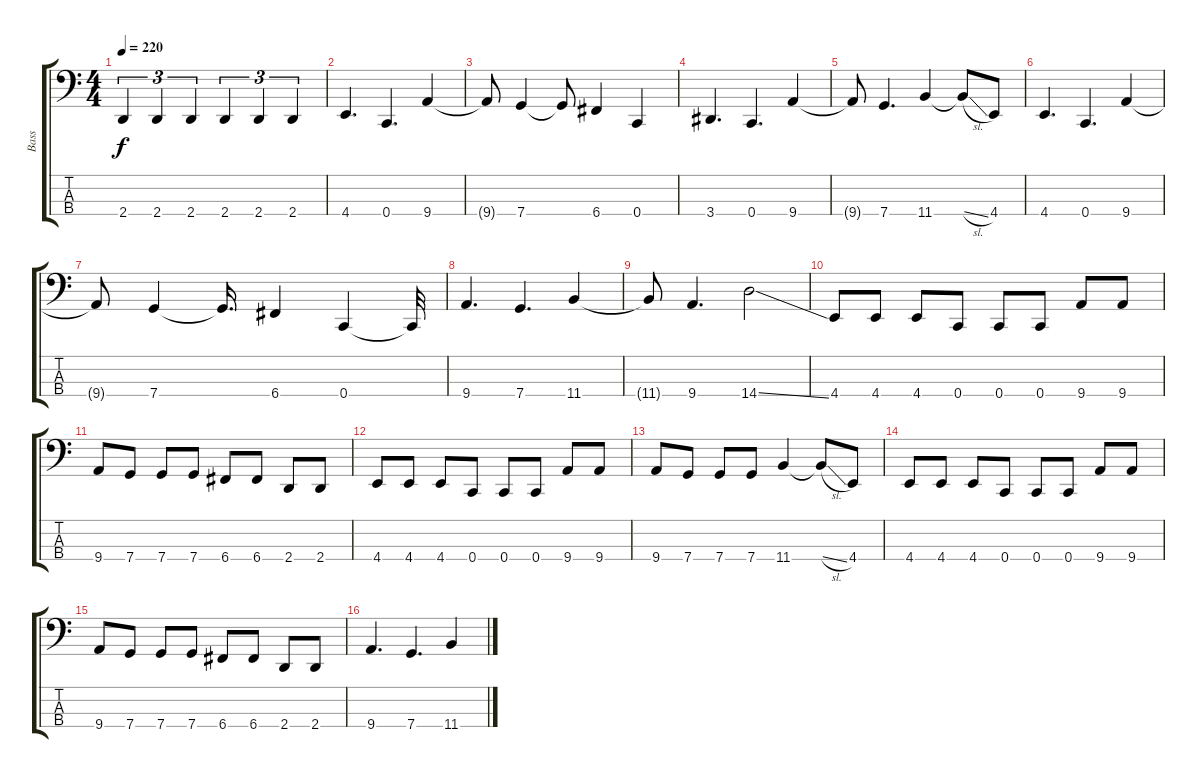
\track (" Bass" " Bass") {instrument electricbasspick}
\staff {score tabs}
\tuning (Eb2 Bb1 F1 C1) {hide}
\ts (4 4)
\tempo 220
\clef f4
\ks c
2.4.4{tu (3 2) dy f} 2.4.4{tu (3 2)} 2.4.4{tu (3 2)} 2.4.4{tu (3 2)} 2.4.4{tu (3 2)} 2.4.4{tu (3 2)} |
4.4.4{d} 0.4.4{d} 9.4.4 |
9.4{t}.8 7.4.4 7.4{t}.8 6.4.4 0.4.4 |
3.4.4{d} 0.4.4{d} 9.4.4 |
9.4{t}.8 7.4.4{d} 11.4.4 11.4{sl t}.8 4.4.8 |
4.4.4{d} 0.4.4{d} 9.4.4 |
9.4{t}.8 7.4.4 7.4{t}.16{d} 6.4.4 0.4.4 0.4{t}.32 |
9.4.4{d} 7.4.4{d} 11.4.4 |
11.4{t}.8 9.4.4{d} 14.4{ss}.2 |
4.4.8 4.4.8 4.4.8 0.4.8 0.4.8 0.4.8 9.4.8 9.4.8 |
9.4.8 7.4.8 7.4.8 7.4.8 6.4.8 6.4.8 2.4.8 2.4.8 |
4.4.8 4.4.8 4.4.8 0.4.8 0.4.8 0.4.8 9.4.8 9.4.8 |
9.4.8 7.4.8 7.4.8 7.4.8 11.4.4 11.4{sl t}.8 4.4.8 |
4.4.8 4.4.8 4.4.8 0.4.8 0.4.8 0.4.8 9.4.8 9.4.8 |
9.4.8 7.4.8 7.4.8 7.4.8 6.4.8 6.4.8 2.4.8 2.4.8 |
9.4.4{d} 7.4.4{d} 11.4.4
